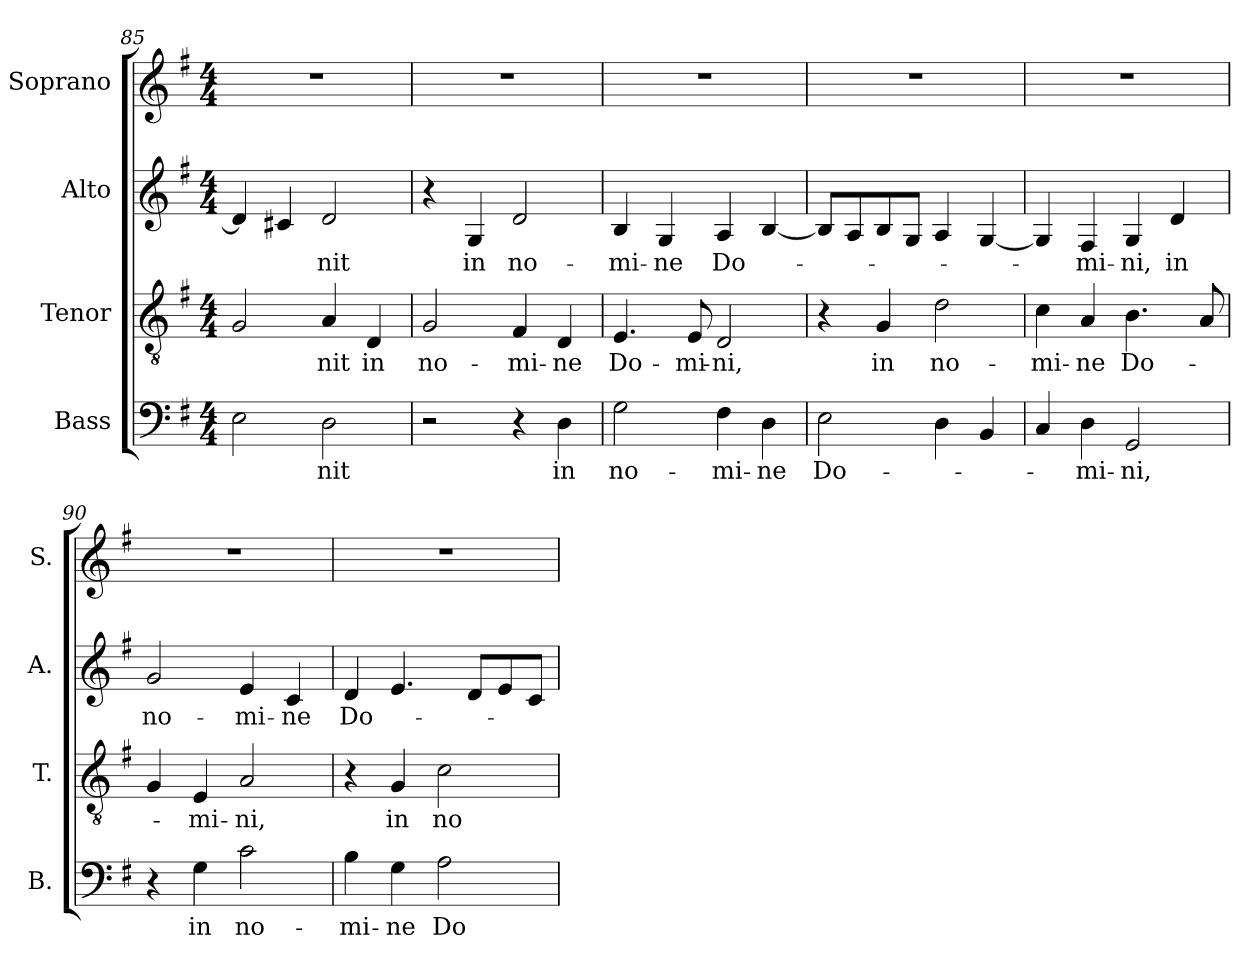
**kern	**text	**kern	**text	**kern	**text	**kern
*part4	*part4	*part3	*part3	*part2	*part2	*part1
*staff4	*staff4	*staff3	*staff3	*staff2	*staff2	*staff1
*I"Bass	*	*I"Tenor	*	*I"Alto	*	*I"Soprano
*I'B.	*	*I'T.	*	*I'A.	*	*I'S.
*clefF4	*	*clefGv2	*	*clefG2	*	*clefG2
*	*	*ITrd7c12	*	*	*	*
*k[f#]	*	*k[f#]	*	*k[f#]	*	*k[f#]
*G:	*	*G:	*	*G:	*	*G:
*M4/4	*	*M4/4	*	*M4/4	*	*M4/4
=85	=85	=85	=85	=85	=85	=85
2Ei\	.	2GGi/	.	4di/]	.	1r
.	.	.	.	4c#Xi/	.	.
!	!LO:LY:b:color=#000000	!	!	!	!	!
!	!	!	!LO:LY:b:color=#000000	!	!	!
!	!	!	!	!	!LO:LY:b:color=#000000	!
2Di\	-nit	4AAi/	-nit	2di/	-nit	.
!	!	!	!LO:LY:b:color=#000000	!	!	!
.	.	4DDi/	in	.	.	.
!!LO:LB:g=z
=86	=86	=86	=86	=86	=86	=86
!	!	!	!LO:LY:b:color=#000000	!	!	!
2r	.	2GGi/	no-	4r	.	1r
!	!	!	!	!	!LO:LY:b:color=#000000	!
.	.	.	.	4Gi/	in	.
!	!	!	!LO:LY:b:color=#000000	!	!	!
!	!	!	!	!	!LO:LY:b:color=#000000	!
4r	.	4FF#i/	-mi-	2di/	no-	.
!	!LO:LY:b:color=#000000	!	!	!	!	!
!	!	!	!LO:LY:b:color=#000000	!	!	!
4Di\	in	4DDi/	-ne	.	.	.
=87	=87	=87	=87	=87	=87	=87
!	!LO:LY:b:color=#000000	!	!	!	!	!
!	!	!	!LO:LY:b:color=#000000	!	!	!
!	!	!	!	!	!LO:LY:b:color=#000000	!
2Gi\	no-	4.EEi/	Do-	4Bi/	-mi-	1r
!	!	!	!	!	!LO:LY:b:color=#000000	!
.	.	.	.	4Gi/	-ne	.
!	!	!	!LO:LY:b:color=#000000	!	!	!
.	.	8EEi/	-mi-	.	.	.
!	!LO:LY:b:color=#000000	!	!	!	!	!
!	!	!	!LO:LY:b:color=#000000	!	!	!
!	!	!	!	!	!LO:LY:b:color=#000000	!
4F#i\	-mi-	2DDi/	-ni,	4Ai/	Do-	.
!	!LO:LY:b:color=#000000	!	!	!	!	!
4Di\	-ne	.	.	[4Bi/	.	.
=88	=88	=88	=88	=88	=88	=88
!	!LO:LY:b:color=#000000	!	!	!	!	!
2Ei\	Do-	4r	.	8Bi/L]	.	1r
.	.	.	.	8Ai/	.	.
!	!	!	!LO:LY:b:color=#000000	!	!	!
.	.	4GGi/	in	8Bi/	.	.
.	.	.	.	8Gi/J	.	.
!	!	!	!LO:LY:b:color=#000000	!	!	!
4Di\	.	2Di\	no-	4Ai/	.	.
4BBi/	.	.	.	[4Gi/	.	.
=89	=89	=89	=89	=89	=89	=89
!	!	!	!LO:LY:b:color=#000000	!	!	!
4Ci/	.	4Ci\	-mi-	4Gi/]	.	1r
!	!LO:LY:b:color=#000000	!	!	!	!	!
!	!	!	!LO:LY:b:color=#000000	!	!	!
!	!	!	!	!	!LO:LY:b:color=#000000	!
4Di\	-mi-	4AAi/	-ne	4F#i/	-mi-	.
!	!LO:LY:b:color=#000000	!	!	!	!	!
!	!	!	!LO:LY:b:color=#000000	!	!	!
!	!	!	!	!	!LO:LY:b:color=#000000	!
2GGi/	-ni,	4.BBi\	Do-	4Gi/	-ni,	.
!	!	!	!	!	!LO:LY:b:color=#000000	!
.	.	.	.	4di/	in	.
.	.	8AAi/	.	.	.	.
=90	=90	=90	=90	=90	=90	=90
!	!	!	!	!	!LO:LY:b:color=#000000	!
4r	.	4GGi/	.	2gi/	no-	1r
!	!LO:LY:b:color=#000000	!	!	!	!	!
!	!	!	!LO:LY:b:color=#000000	!	!	!
4Gi\	in	4EEi/	-mi-	.	.	.
!	!LO:LY:b:color=#000000	!	!	!	!	!
!	!	!	!LO:LY:b:color=#000000	!	!	!
!	!	!	!	!	!LO:LY:b:color=#000000	!
2ci\	no-	2AAi/	-ni,	4ei/	-mi-	.
!	!	!	!	!	!LO:LY:b:color=#000000	!
.	.	.	.	4ci/	-ne	.
!!LO:LB:g=z
=91	=91	=91	=91	=91	=91	=91
!	!LO:LY:b:color=#000000	!	!	!	!	!
!	!	!	!	!	!LO:LY:b:color=#000000	!
4Bi\	-mi-	4r	.	4di/	Do-	1r
!	!LO:LY:b:color=#000000	!	!	!	!	!
!	!	!	!LO:LY:b:color=#000000	!	!	!
4Gi\	-ne	4GGi/	in	4.ei/	.	.
!	!LO:LY:b:color=#000000	!	!	!	!	!
!	!	!	!LO:LY:b:color=#000000	!	!	!
2Ai\	Do	2Ci\	no-	.	.	.
.	.	.	.	8di/L	.	.
.	.	.	.	8ei/	.	.
.	.	.	.	8ci/J	.	.
=	=	=	=	=	=	=
*-	*-	*-	*-	*-	*-	*-
